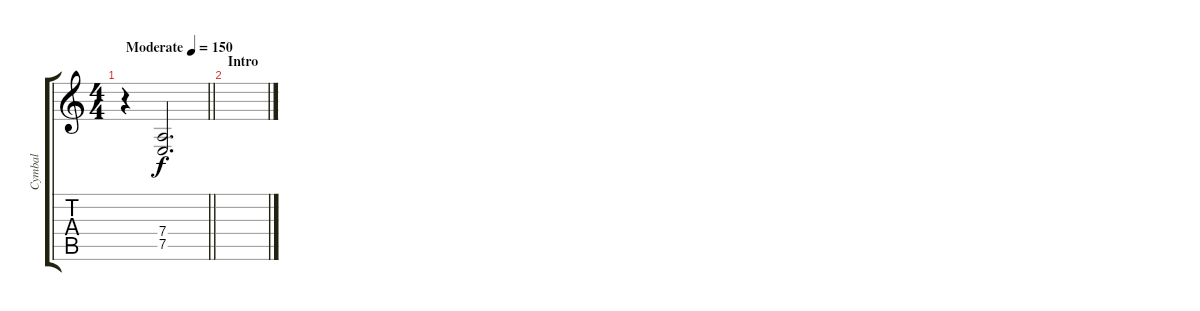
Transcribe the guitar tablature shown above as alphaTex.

\track ("Cymbal" "Cymbal") {instrument reversecymbal}
\staff {score tabs}
\tuning (E4 B3 G3 D3 A2 E2) {hide}
\ts (4 4)
\tempo (150 "Moderate")
\clef g2
\barLineRight lightlight
\ks c
r.4{dy f instrument reversecymbal} (7.4 7.5).2{d} |
\section ("" "Intro")
